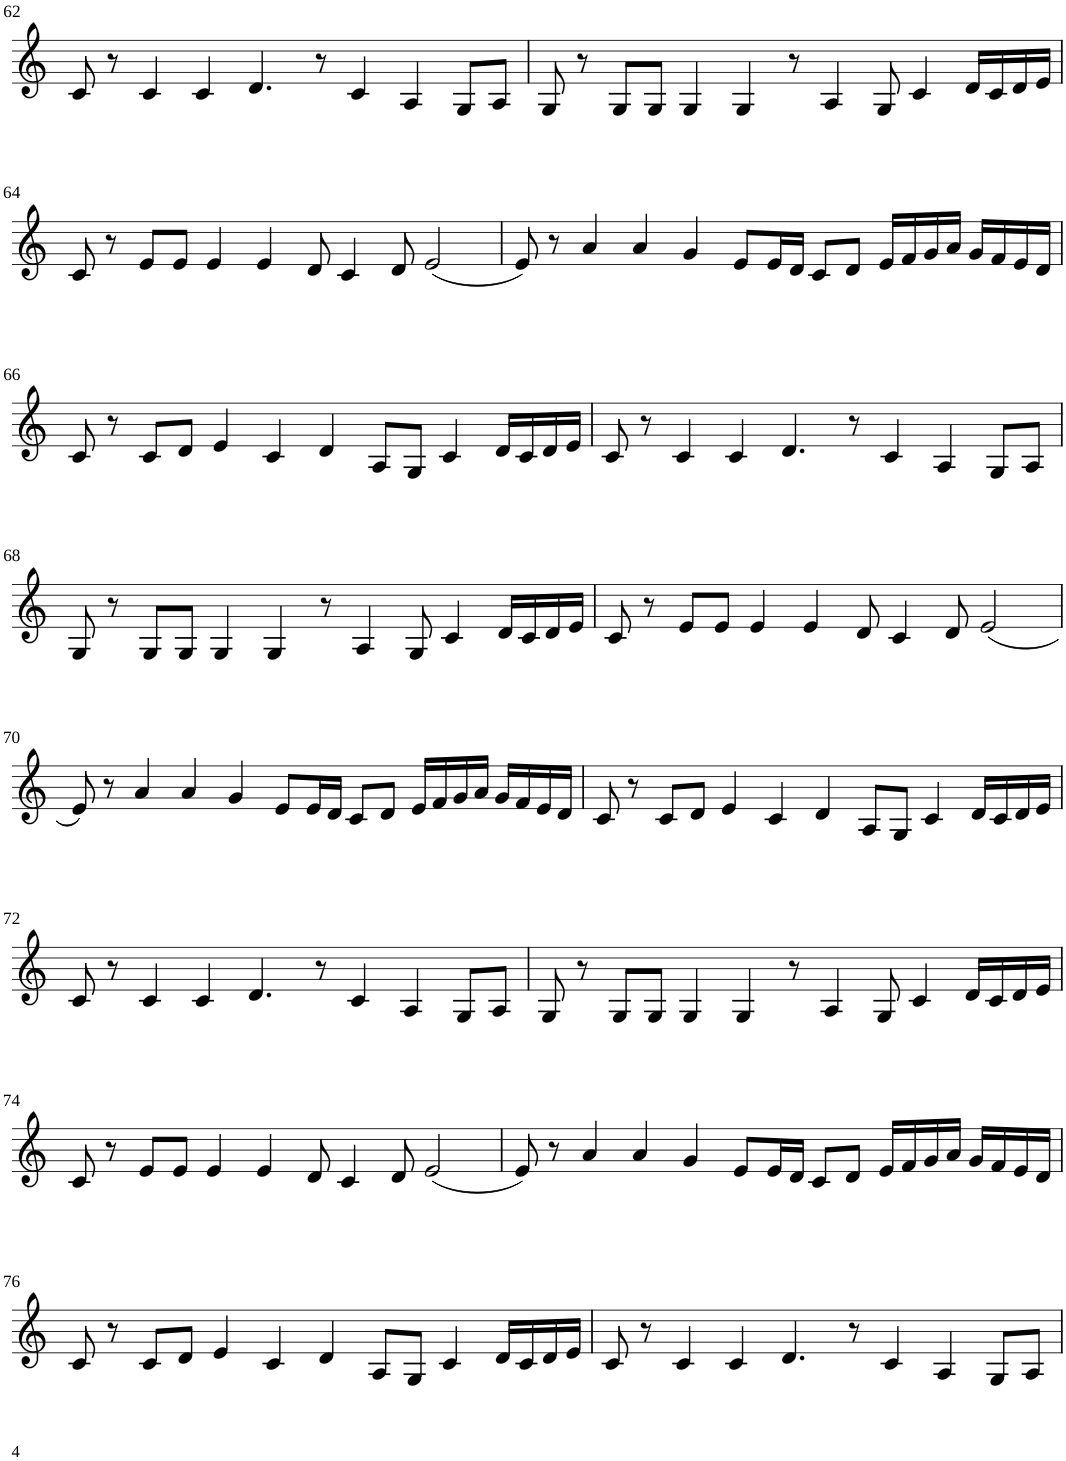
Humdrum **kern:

**kern
*part1
*staff1
*I"Violin
!!LO:PB:g=z
*clefG2
*k[]
*M8/4
=62
8c/
8r
4c/
4c/
4.d/
8r
4c/
4A/
8G/L
8A/J
=63
8G/
8r
8G/L
8G/J
4G/
4G/
8r
4A/
8G/
4c/
16d/LL
16c/
16d/
16e/JJ
!!LO:LB:g=z
=64
8c/
8r
8e/L
8e/J
4e/
4e/
8d/
4c/
8d/
(2e/
=65
8e/)
8r
4a/
4a/
4g/
8e/L
16e/L
16d/JJ
8c/L
8d/J
16e/LL
16f/
16g/
16a/JJ
16g/LL
16f/
16e/
16d/JJ
!!LO:LB:g=z
=66
8c/
8r
8c/L
8d/J
4e/
4c/
4d/
8A/L
8G/J
4c/
16d/LL
16c/
16d/
16e/JJ
=67
8c/
8r
4c/
4c/
4.d/
8r
4c/
4A/
8G/L
8A/J
!!LO:LB:g=z
=68
8G/
8r
8G/L
8G/J
4G/
4G/
8r
4A/
8G/
4c/
16d/LL
16c/
16d/
16e/JJ
=69
8c/
8r
8e/L
8e/J
4e/
4e/
8d/
4c/
8d/
(2e/
!!LO:LB:g=z
=70
8e/)
8r
4a/
4a/
4g/
8e/L
16e/L
16d/JJ
8c/L
8d/J
16e/LL
16f/
16g/
16a/JJ
16g/LL
16f/
16e/
16d/JJ
=71
8c/
8r
8c/L
8d/J
4e/
4c/
4d/
8A/L
8G/J
4c/
16d/LL
16c/
16d/
16e/JJ
!!LO:LB:g=z
=72
8c/
8r
4c/
4c/
4.d/
8r
4c/
4A/
8G/L
8A/J
=73
8G/
8r
8G/L
8G/J
4G/
4G/
8r
4A/
8G/
4c/
16d/LL
16c/
16d/
16e/JJ
!!LO:LB:g=z
=74
8c/
8r
8e/L
8e/J
4e/
4e/
8d/
4c/
8d/
(2e/
=75
8e/)
8r
4a/
4a/
4g/
8e/L
16e/L
16d/JJ
8c/L
8d/J
16e/LL
16f/
16g/
16a/JJ
16g/LL
16f/
16e/
16d/JJ
!!LO:LB:g=z
=76
8c/
8r
8c/L
8d/J
4e/
4c/
4d/
8A/L
8G/J
4c/
16d/LL
16c/
16d/
16e/JJ
=77
8c/
8r
4c/
4c/
4.d/
8r
4c/
4A/
8G/L
8A/J
=
*-
